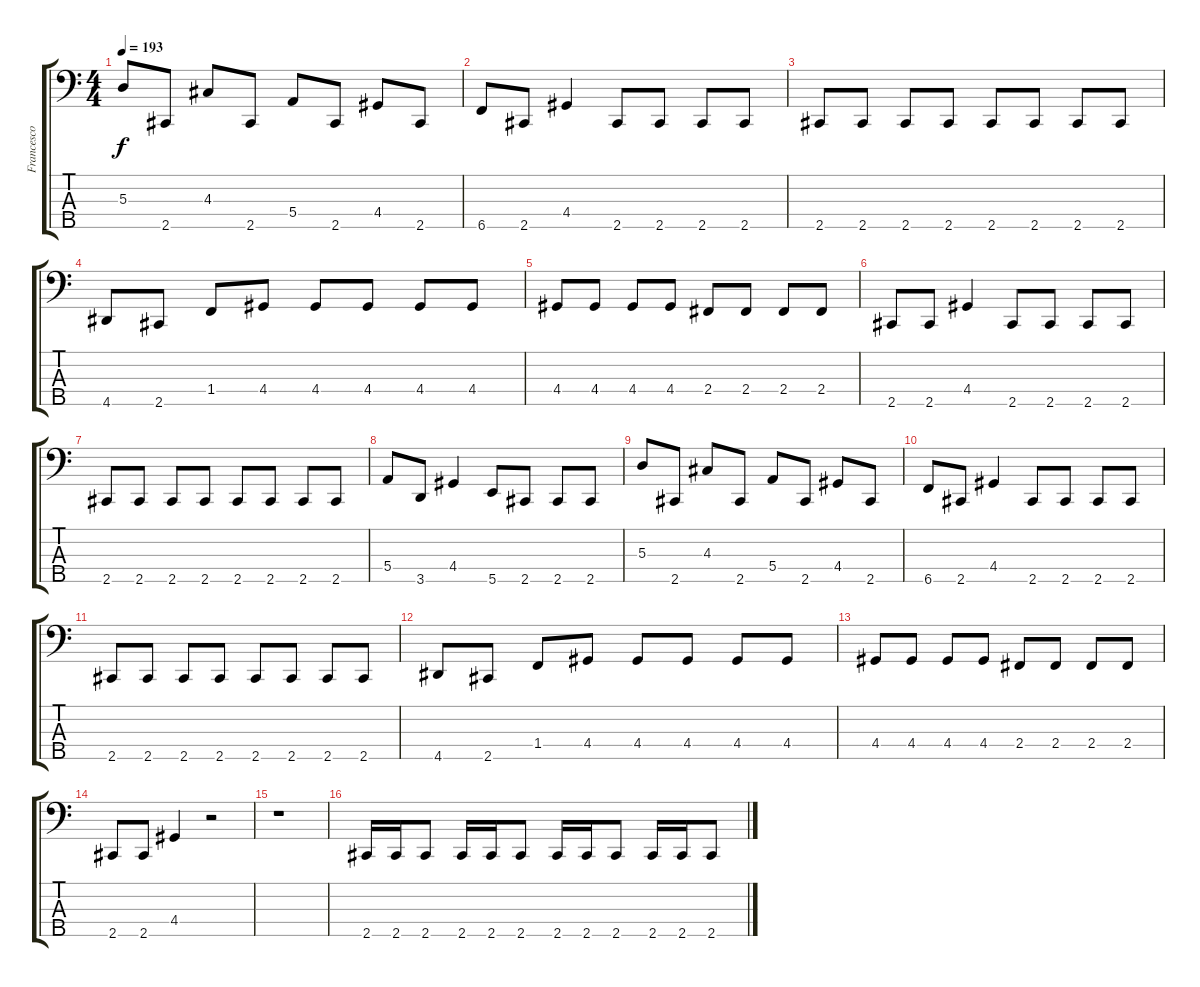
\track ("Francesco Bucci" "Francesco ") {instrument electricbassfinger}
\staff {score tabs}
\tuning (G2 D2 A1 E1 B0) {hide}
\ts (4 4)
\tempo 193
\clef f4
\ks c
5.3.8{dy f} 2.5.8 4.3.8 2.5.8 5.4.8 2.5.8 4.4.8 2.5.8 |
6.5.8 2.5.8 4.4.4 2.5.8 2.5.8 2.5.8 2.5.8 |
2.5.8 2.5.8 2.5.8 2.5.8 2.5.8 2.5.8 2.5.8 2.5.8 |
4.5.8 2.5.8 1.4.8 4.4.8 4.4.8 4.4.8 4.4.8 4.4.8 |
4.4.8 4.4.8 4.4.8 4.4.8 2.4.8 2.4.8 2.4.8 2.4.8 |
2.5.8 2.5.8 4.4.4 2.5.8 2.5.8 2.5.8 2.5.8 |
2.5.8 2.5.8 2.5.8 2.5.8 2.5.8 2.5.8 2.5.8 2.5.8 |
5.4.8 3.5.8 4.4.4 5.5.8 2.5.8 2.5.8 2.5.8 |
5.3.8 2.5.8 4.3.8 2.5.8 5.4.8 2.5.8 4.4.8 2.5.8 |
6.5.8 2.5.8 4.4.4 2.5.8 2.5.8 2.5.8 2.5.8 |
2.5.8 2.5.8 2.5.8 2.5.8 2.5.8 2.5.8 2.5.8 2.5.8 |
4.5.8 2.5.8 1.4.8 4.4.8 4.4.8 4.4.8 4.4.8 4.4.8 |
4.4.8 4.4.8 4.4.8 4.4.8 2.4.8 2.4.8 2.4.8 2.4.8 |
2.5.8 2.5.8 4.4.4 r.2 |
r.1 |
2.5.16 2.5.16 2.5.8 2.5.16 2.5.16 2.5.8 2.5.16 2.5.16 2.5.8 2.5.16 2.5.16 2.5.8
